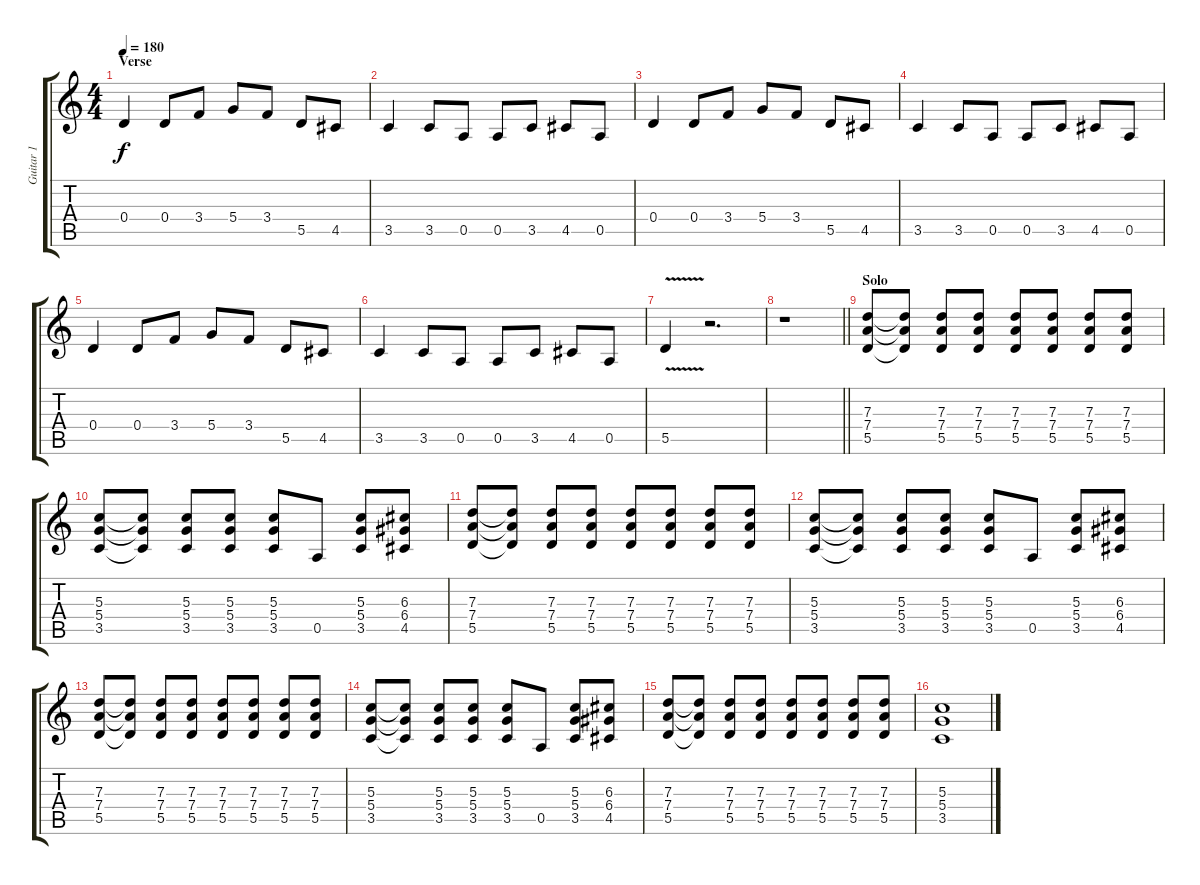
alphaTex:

\track ("Guitar 1" "Guitar 1") {instrument distortionguitar}
\staff {score tabs}
\tuning (E4 B3 G3 D3 A2 E2) {hide}
\ts (4 4)
\section ("" "Verse")
\tempo 180
\clef g2
\ks c
0.4.4{dy f instrument distortionguitar} 0.4.8 3.4.8 5.4.8 3.4.8 5.5.8 4.5.8 |
3.5.4 3.5.8 0.5.8 0.5.8 3.5.8 4.5.8 0.5.8 |
0.4.4 0.4.8 3.4.8 5.4.8 3.4.8 5.5.8 4.5.8 |
3.5.4 3.5.8 0.5.8 0.5.8 3.5.8 4.5.8 0.5.8 |
0.4.4 0.4.8 3.4.8 5.4.8 3.4.8 5.5.8 4.5.8 |
3.5.4 3.5.8 0.5.8 0.5.8 3.5.8 4.5.8 0.5.8 |
5.5{v}.4 r.2{d} |
\barLineRight lightlight
r.1 |
\section ("" "Solo")
(7.3 7.4 5.5).8 (7.3{t} 7.4{t} 5.5{t}).8 (7.3 7.4 5.5).8 (7.3 7.4 5.5).8 (7.3 7.4 5.5).8 (7.3 7.4 5.5).8 (7.3 7.4 5.5).8 (7.3 7.4 5.5).8 |
(5.3 5.4 3.5).8 (5.3{t} 5.4{t} 3.5{t}).8 (5.3 5.4 3.5).8 (5.3 5.4 3.5).8 (5.3 5.4 3.5).8 0.5.8 (5.3 5.4 3.5).8 (6.3 6.4 4.5).8 |
(7.3 7.4 5.5).8 (7.3{t} 7.4{t} 5.5{t}).8 (7.3 7.4 5.5).8 (7.3 7.4 5.5).8 (7.3 7.4 5.5).8 (7.3 7.4 5.5).8 (7.3 7.4 5.5).8 (7.3 7.4 5.5).8 |
(5.3 5.4 3.5).8 (5.3{t} 5.4{t} 3.5{t}).8 (5.3 5.4 3.5).8 (5.3 5.4 3.5).8 (5.3 5.4 3.5).8 0.5.8 (5.3 5.4 3.5).8 (6.3 6.4 4.5).8 |
(7.3 7.4 5.5).8 (7.3{t} 7.4{t} 5.5{t}).8 (7.3 7.4 5.5).8 (7.3 7.4 5.5).8 (7.3 7.4 5.5).8 (7.3 7.4 5.5).8 (7.3 7.4 5.5).8 (7.3 7.4 5.5).8 |
(5.3 5.4 3.5).8 (5.3{t} 5.4{t} 3.5{t}).8 (5.3 5.4 3.5).8 (5.3 5.4 3.5).8 (5.3 5.4 3.5).8 0.5.8 (5.3 5.4 3.5).8 (6.3 6.4 4.5).8 |
(7.3 7.4 5.5).8 (7.3{t} 7.4{t} 5.5{t}).8 (7.3 7.4 5.5).8 (7.3 7.4 5.5).8 (7.3 7.4 5.5).8 (7.3 7.4 5.5).8 (7.3 7.4 5.5).8 (7.3 7.4 5.5).8 |
(5.3 5.4 3.5).1
